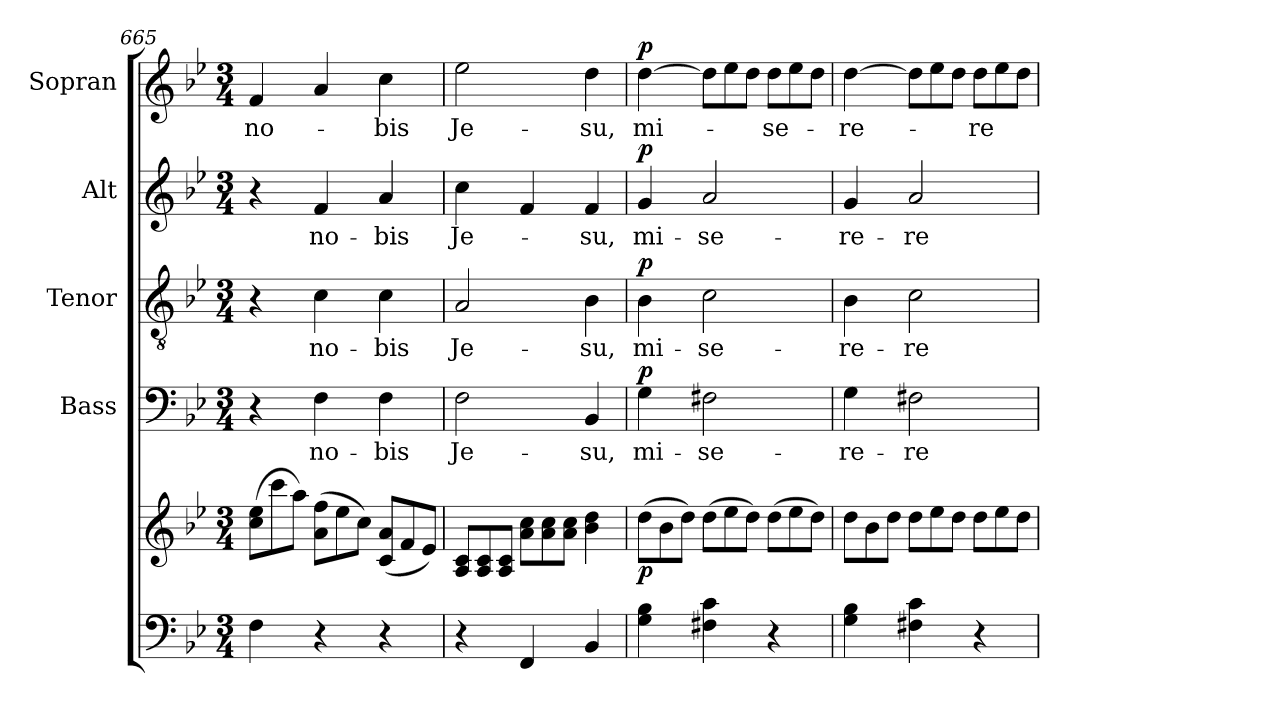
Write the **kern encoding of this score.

**kern	**kern	**dynam	**kern	**text	**dynam	**kern	**text	**dynam	**kern	**text	**dynam	**kern	**text	**dynam
*part5	*part5	*part5	*part4	*part4	*part4	*part3	*part3	*part3	*part2	*part2	*part2	*part1	*part1	*part1
*staff6	*staff5	*staff5/6	*staff4	*staff4	*staff4	*staff3	*staff3	*staff3	*staff2	*staff2	*staff2	*staff1	*staff1	*staff1
*	*	*	*I"Bass	*	*	*I"Tenor	*	*	*I"Alt	*	*	*I"Sopran	*	*
*	*	*	*I'B.	*	*	*I'T.	*	*	*I'A.	*	*	*I'S.	*	*
*clefF4	*clefG2	*	*clefF4	*	*	*clefGv2	*	*	*clefG2	*	*	*clefG2	*	*
*k[b-e-]	*k[b-e-]	*	*k[b-e-]	*	*	*k[b-e-]	*	*	*k[b-e-]	*	*	*k[b-e-]	*	*
*B-:	*B-:	*	*B-:	*	*	*B-:	*	*	*B-:	*	*	*B-:	*	*
*M3/4	*M3/4	*	*M3/4	*	*	*M3/4	*	*	*M3/4	*	*	*M3/4	*	*
*	*Xtuplet	*	*	*	*	*	*	*	*	*	*	*	*	*
=665	=665	=665	=665	=665	=665	=665	=665	=665	=665	=665	=665	=665	=665	=665
!	!	!	!	!	!	!	!	!	!	!	!	!	!LO:LY:b	!
4F\	(>12cc\ 12ee-\L	.	4r	.	.	4r	.	.	4r	.	.	4f/	no-	.
.	12ccc\	.	.	.	.	.	.	.	.	.	.	.	.	.
.	12aa\J)	.	.	.	.	.	.	.	.	.	.	.	.	.
!	!	!	!	!LO:LY:b	!	!	!LO:LY:b	!	!	!LO:LY:b	!	!	!	!
4r	(>12a\ 12ff\L	.	4F\	no-	.	4c\	no-	.	4f/	no-	.	4a/	.	.
.	12ee-\	.	.	.	.	.	.	.	.	.	.	.	.	.
.	12cc\J)	.	.	.	.	.	.	.	.	.	.	.	.	.
!	!	!	!	!LO:LY:b	!	!	!LO:LY:b	!	!	!LO:LY:b	!	!	!LO:LY:b	!
4r	(<12c/ 12a/L	.	4F\	-bis	.	4c\	-bis	.	4a/	-bis	.	4cc\	-bis	.
.	12f/	.	.	.	.	.	.	.	.	.	.	.	.	.
.	12e-/J)	.	.	.	.	.	.	.	.	.	.	.	.	.
=666	=666	=666	=666	=666	=666	=666	=666	=666	=666	=666	=666	=666	=666	=666
!	!	!	!	!LO:LY:b	!	!	!LO:LY:b	!	!	!LO:LY:b	!	!	!LO:LY:b	!
4r	12A/ 12c/L	.	2F\	Je-	.	2A/	Je-	.	4cc\	Je-	.	2ee-\	Je-	.
.	12A/ 12c/	.	.	.	.	.	.	.	.	.	.	.	.	.
.	12A/ 12c/J	.	.	.	.	.	.	.	.	.	.	.	.	.
4FF/	12a\ 12cc\L	.	.	.	.	.	.	.	4f/	.	.	.	.	.
.	12a\ 12cc\	.	.	.	.	.	.	.	.	.	.	.	.	.
.	12a\ 12cc\J	.	.	.	.	.	.	.	.	.	.	.	.	.
!	!	!	!	!LO:LY:b	!	!	!LO:LY:b	!	!	!LO:LY:b	!	!	!LO:LY:b	!
4BB-/	4b-\ 4dd\	.	4BB-/	-su,	.	4B-\	-su,	.	4f/	-su,	.	4dd\	-su,	.
=667	=667	=667	=667	=667	=667	=667	=667	=667	=667	=667	=667	=667	=667	=667
!	!	!LO:DY:b	!	!LO:LY:b	!LO:DY:a	!	!LO:LY:b	!LO:DY:a	!	!LO:LY:b	!LO:DY:a	!	!LO:LY:b	!LO:DY:a
4G\ 4B-\	(>12dd\L	p	4G\	mi-	p	4B-\	mi-	p	4g/	mi-	p	[4dd\	mi-	p
.	12b-\	.	.	.	.	.	.	.	.	.	.	.	.	.
.	12dd\J)	.	.	.	.	.	.	.	.	.	.	.	.	.
!	!	!	!	!LO:LY:b	!	!	!LO:LY:b	!	!	!LO:LY:b	!	!	!	!
*	*	*	*	*	*	*	*	*	*	*	*	*Xtuplet	*	*
4F#X\ 4c\	(>12dd\L	.	2F#X\	-se-	.	2c\	-se-	.	2a/	-se-	.	12dd\L]	.	.
.	12ee-\	.	.	.	.	.	.	.	.	.	.	12ee-\	.	.
.	12dd\J)	.	.	.	.	.	.	.	.	.	.	12dd\J	.	.
!	!	!	!	!	!	!	!	!	!	!	!	!	!LO:LY:b	!
4r	(>12dd\L	.	.	.	.	.	.	.	.	.	.	12dd\L	-se-	.
.	12ee-\	.	.	.	.	.	.	.	.	.	.	12ee-\	.	.
.	12dd\J)	.	.	.	.	.	.	.	.	.	.	12dd\J	.	.
=668	=668	=668	=668	=668	=668	=668	=668	=668	=668	=668	=668	=668	=668	=668
!	!	!	!	!LO:LY:b	!	!	!LO:LY:b	!	!	!LO:LY:b	!	!	!LO:LY:b	!
4G\ 4B-\	12dd\L	.	4G\	-re-	.	4B-\	-re-	.	4g/	-re-	.	[4dd\	-re-	.
.	12b-\	.	.	.	.	.	.	.	.	.	.	.	.	.
.	12dd\J	.	.	.	.	.	.	.	.	.	.	.	.	.
!	!	!	!	!LO:LY:b	!	!	!LO:LY:b	!	!	!LO:LY:b	!	!	!	!
4F#X\ 4c\	12dd\L	.	2F#X\	-re	.	2c\	-re	.	2a/	-re	.	12dd\L]	.	.
.	12ee-\	.	.	.	.	.	.	.	.	.	.	12ee-\	.	.
.	12dd\J	.	.	.	.	.	.	.	.	.	.	12dd\J	.	.
!	!	!	!	!	!	!	!	!	!	!	!	!	!LO:LY:b	!
4r	12dd\L	.	.	.	.	.	.	.	.	.	.	12dd\L	-re	.
.	12ee-\	.	.	.	.	.	.	.	.	.	.	12ee-\	.	.
.	12dd\J	.	.	.	.	.	.	.	.	.	.	12dd\J	.	.
=	=	=	=	=	=	=	=	=	=	=	=	=	=	=
*-	*-	*-	*-	*-	*-	*-	*-	*-	*-	*-	*-	*-	*-	*-
